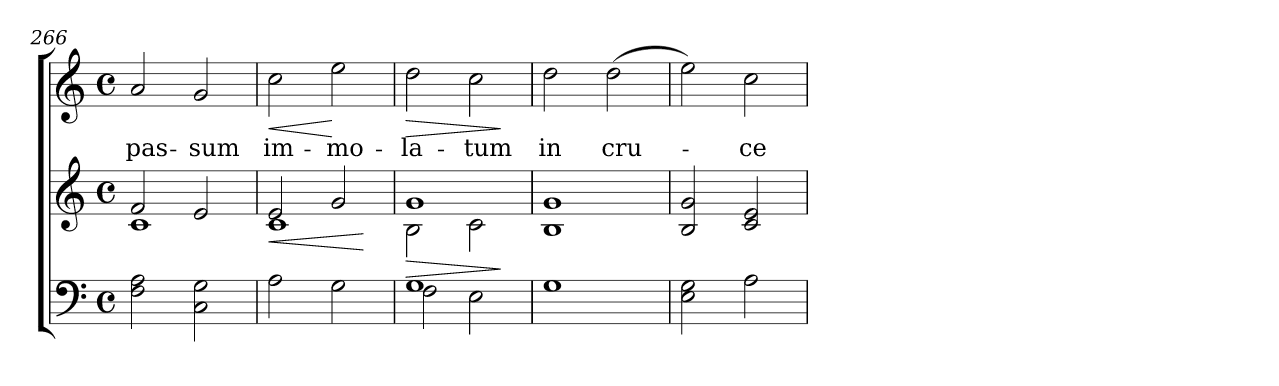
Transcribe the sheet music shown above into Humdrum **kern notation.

**kern	**kern	**dynam	**kern	**text	**dynam
*part2	*part2	*part2	*part1	*part1	*part1
*staff3	*staff2	*staff2/3	*staff1	*staff1	*staff1
*clefF4	*clefG2	*	*clefG2	*	*
*	*	*	*ITrd7c12	*	*
*k[]	*k[]	*	*k[]	*	*
*C:	*C:	*	*C:	*	*
*M4/4	*M4/4	*	*M4/4	*	*
*met(c)	*met(c)	*	*met(c)	*	*
=266	=266	=266	=266	=266	=266
*	*^	*	*	*	*
!	!	!	!	!	!LO:LY:b	!
2F\ 2A\	2f/	1c	.	2A/	pas-	.
!	!	!	!	!	!LO:LY:b	!
2C\ 2G\	2e/	.	.	2G/	-sum	.
=267	=267	=267	=267	=267	=267	=267
!	!	!	!LO:HP:b	!	!LO:LY:b	!LO:HP:b
2A\	2e/	1c	<	2c\	im-	<
!	!	!	!	!	!LO:LY:b	!
2G\	2g/	.	.	2e\	-mo-	[
*	*v	*v	*	*	*	*
.	.	[	.	.	.
=268	=268	=268	=268	=268	=268
*^	*	*	*	*	*
!	!	!	!LO:HP:b	!	!LO:LY:b	!LO:HP:b
*	*	*^	*	*	*	*
1G	2F\	1g	2B\	>	2d\	-la-	>
!	!	!	!	!	!	!LO:LY:b	!
.	2E\	.	2c\	.	2c\	-tum	.
*v	*v	*	*	*	*	*	*
*	*v	*v	*	*	*	*
.	.	]	.	.	]
=269	=269	=269	=269	=269	=269
*	*^	*	*	*	*
!	!	!	!	!	!LO:LY:b	!
1G	1g	1B	.	2d\	in	.
!	!	!	!	!	!LO:LY:b	!
.	.	.	.	(>2d\	cru-	.
*	*v	*v	*	*	*	*
!!LO:LB:g=z
=270	=270	=270	=270	=270	=270
2E\ 2G\	2B/ 2g/	.	2e\)	.	.
!	!	!	!	!LO:LY:b	!
2A\	2c/ 2e/	.	2c\	-ce	.
=	=	=	=	=	=
*-	*-	*-	*-	*-	*-
